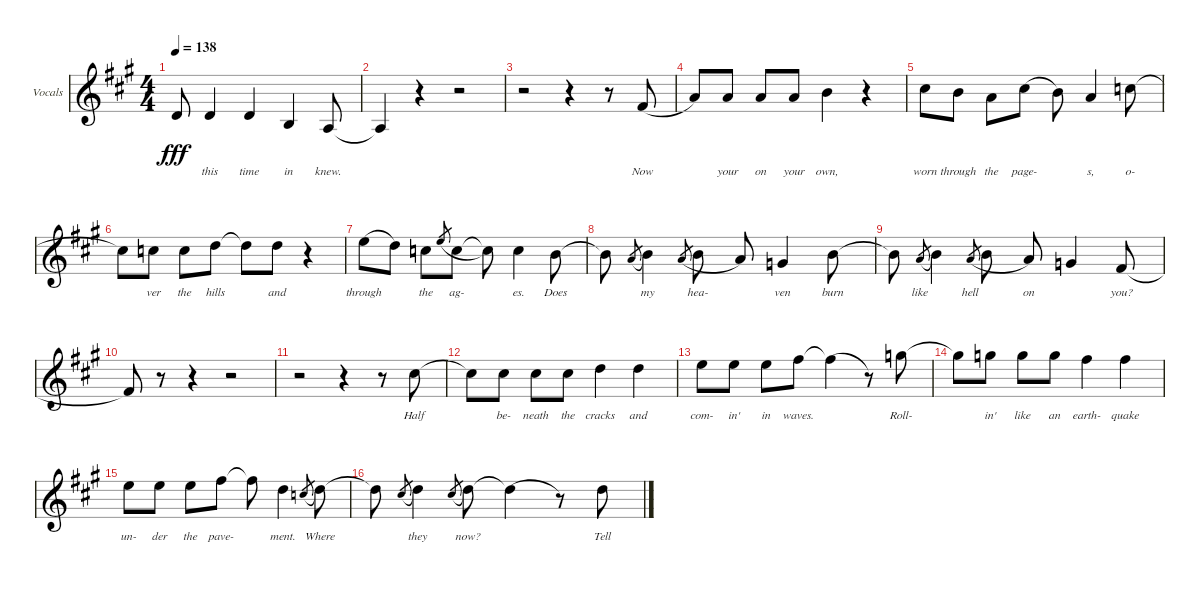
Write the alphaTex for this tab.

\defaultSystemsLayout 4
\bracketExtendMode groupsimilarinstruments
\firstSystemTrackNameOrientation horizontal
\otherSystemsTrackNameOrientation horizontal
\track ("Vocals" "Vocals") {instrument distortionguitar}
\staff {score}
\tuning (E4 B3 G3 D3 A2 E2)
\ts (4 4)
\tempo 138
\clef g2
\scale
0.333333
\ks a
0.4{t}.8{lyrics (0 "") lyrics (1 "") lyrics (2 "") lyrics (3 "") lyrics (4 "") dy fff} 0.4.4{lyrics (0 "this") lyrics (1 "") lyrics (2 "") lyrics (3 "") lyrics (4 "")} 0.4.4{lyrics (0 "time") lyrics (1 "") lyrics (2 "") lyrics (3 "") lyrics (4 "")} 2.5.4{lyrics (0 "in") lyrics (1 "") lyrics (2 "") lyrics (3 "") lyrics (4 "")} 0.5.8{lyrics (0 "knew.") lyrics (1 "") lyrics (2 "") lyrics (3 "") lyrics (4 "")} |
\scale
0.333333 0.5{t}.4{lyrics (0 "") lyrics (1 "") lyrics (2 "") lyrics (3 "") lyrics (4 "")} r.4 r.2 |
\scale
0.333333 r.2 r.4 r.8 4.4.8{lyrics (0 "Now") lyrics (1 "") lyrics (2 "") lyrics (3 "") lyrics (4 "") legatoorigin} |
\scale
0.333333 2.3.8{lyrics (0 "") lyrics (1 "") lyrics (2 "") lyrics (3 "") lyrics (4 "")} 2.3.8{lyrics (0 "your") lyrics (1 "") lyrics (2 "") lyrics (3 "") lyrics (4 "")} 2.3.8{lyrics (0 "on") lyrics (1 "") lyrics (2 "") lyrics (3 "") lyrics (4 "")} 2.3.8{lyrics (0 "your") lyrics (1 "") lyrics (2 "") lyrics (3 "") lyrics (4 "")} 0.2.4{lyrics (0 "own,") lyrics (1 "") lyrics (2 "") lyrics (3 "") lyrics (4 "")} r.4 |
\scale
0.333333 2.2.8{lyrics (0 "worn") lyrics (1 "") lyrics (2 "") lyrics (3 "") lyrics (4 "")} 0.2.8{lyrics (0 "through") lyrics (1 "") lyrics (2 "") lyrics (3 "") lyrics (4 "")} 2.3.8{lyrics (0 "the") lyrics (1 "") lyrics (2 "") lyrics (3 "") lyrics (4 "")} 2.2.8{lyrics (0 "page-") lyrics (1 "") lyrics (2 "") lyrics (3 "") lyrics (4 "") legatoorigin} 0.2.8{lyrics (0 "") lyrics (1 "") lyrics (2 "") lyrics (3 "") lyrics (4 "")} 2.3.4{lyrics (0 "s,") lyrics (1 "") lyrics (2 "") lyrics (3 "") lyrics (4 "")} 1.2.8{lyrics (0 "o-") lyrics (1 "") lyrics (2 "") lyrics (3 "") lyrics (4 "")} |
\scale
0.333333 1.2{t}.8{lyrics (0 "") lyrics (1 "") lyrics (2 "") lyrics (3 "") lyrics (4 "")} 1.2.8{lyrics (0 "ver") lyrics (1 "") lyrics (2 "") lyrics (3 "") lyrics (4 "")} 1.2.8{lyrics (0 "the") lyrics (1 "") lyrics (2 "") lyrics (3 "") lyrics (4 "")} 3.2.8{lyrics (0 "hills") lyrics (1 "") lyrics (2 "") lyrics (3 "") lyrics (4 "")} 3.2{t}.8{lyrics (0 "") lyrics (1 "") lyrics (2 "") lyrics (3 "") lyrics (4 "")} 3.2.8{lyrics (0 "and") lyrics (1 "") lyrics (2 "") lyrics (3 "") lyrics (4 "")} r.4 |
\scale
0.333333 0.1.8{lyrics (0 "through") lyrics (1 "") lyrics (2 "") lyrics (3 "") lyrics (4 "") legatoorigin} 3.2.8{lyrics (0 "") lyrics (1 "") lyrics (2 "") lyrics (3 "") lyrics (4 "")} 1.2.8{lyrics (0 "the") lyrics (1 "") lyrics (2 "") lyrics (3 "") lyrics (4 "")} 0.1.8{lyrics (0 "") lyrics (1 "") lyrics (2 "") lyrics (3 "") lyrics (4 "") gr legatoorigin} 1.2.8{lyrics (0 "ag-") lyrics (1 "") lyrics (2 "") lyrics (3 "") lyrics (4 "") legatoorigin} 1.2{t}.8{lyrics (0 "") lyrics (1 "") lyrics (2 "") lyrics (3 "") lyrics (4 "")} 1.2.4{lyrics (0 "es.") lyrics (1 "") lyrics (2 "") lyrics (3 "") lyrics (4 "")} 0.2.8{lyrics (0 "Does") lyrics (1 "") lyrics (2 "") lyrics (3 "") lyrics (4 "")} |
\scale
0.333333 0.2{t}.8{lyrics (0 "") lyrics (1 "") lyrics (2 "") lyrics (3 "") lyrics (4 "")} 2.3.8{lyrics (0 "") lyrics (1 "") lyrics (2 "") lyrics (3 "") lyrics (4 "") gr legatoorigin} 0.2.4{lyrics (0 "my") lyrics (1 "") lyrics (2 "") lyrics (3 "") lyrics (4 "")} 2.3.8{lyrics (0 "") lyrics (1 "") lyrics (2 "") lyrics (3 "") lyrics (4 "") gr legatoorigin} 0.2.8{lyrics (0 "hea-") lyrics (1 "") lyrics (2 "") lyrics (3 "") lyrics (4 "") legatoorigin} 2.3.8{lyrics (0 "") lyrics (1 "") lyrics (2 "") lyrics (3 "") lyrics (4 "")} 0.3.4{lyrics (0 "ven") lyrics (1 "") lyrics (2 "") lyrics (3 "") lyrics (4 "")} 0.2.8{lyrics (0 "burn") lyrics (1 "") lyrics (2 "") lyrics (3 "") lyrics (4 "")} |
\scale
0.333333 0.2{t}.8{lyrics (0 "") lyrics (1 "") lyrics (2 "") lyrics (3 "") lyrics (4 "")} 2.3.8{lyrics (0 "like") lyrics (1 "") lyrics (2 "") lyrics (3 "") lyrics (4 "") gr legatoorigin} 0.2.4{lyrics (0 "") lyrics (1 "") lyrics (2 "") lyrics (3 "") lyrics (4 "")} 2.3.8{lyrics (0 "hell") lyrics (1 "") lyrics (2 "") lyrics (3 "") lyrics (4 "") gr legatoorigin} 0.2.8{lyrics (0 "") lyrics (1 "") lyrics (2 "") lyrics (3 "") lyrics (4 "") legatoorigin} 2.3.8{lyrics (0 "on") lyrics (1 "") lyrics (2 "") lyrics (3 "") lyrics (4 "")} 0.3.4{lyrics (0 "") lyrics (1 "") lyrics (2 "") lyrics (3 "") lyrics (4 "")} 4.4.8{lyrics (0 "you?") lyrics (1 "") lyrics (2 "") lyrics (3 "") lyrics (4 "")} |
\scale
0.333333 4.4{t}.8{lyrics (0 "") lyrics (1 "") lyrics (2 "") lyrics (3 "") lyrics (4 "")} r.8 r.4 r.2 |
\scale
0.333333 r.2 r.4 r.8 2.2.8{lyrics (0 "Half") lyrics (1 "") lyrics (2 "") lyrics (3 "") lyrics (4 "")} |
\scale
0.333333 2.2{t}.8{lyrics (0 "") lyrics (1 "") lyrics (2 "") lyrics (3 "") lyrics (4 "")} 2.2.8{lyrics (0 "be-") lyrics (1 "") lyrics (2 "") lyrics (3 "") lyrics (4 "")} 2.2.8{lyrics (0 "neath") lyrics (1 "") lyrics (2 "") lyrics (3 "") lyrics (4 "")} 2.2.8{lyrics (0 "the") lyrics (1 "") lyrics (2 "") lyrics (3 "") lyrics (4 "")} 3.2.4{lyrics (0 "cracks") lyrics (1 "") lyrics (2 "") lyrics (3 "") lyrics (4 "")} 3.2.4{lyrics (0 "and") lyrics (1 "") lyrics (2 "") lyrics (3 "") lyrics (4 "")} |
\scale
0.333333 0.1.8{lyrics (0 "com-") lyrics (1 "") lyrics (2 "") lyrics (3 "") lyrics (4 "")} 0.1.8{lyrics (0 "in'") lyrics (1 "") lyrics (2 "") lyrics (3 "") lyrics (4 "")} 0.1.8{lyrics (0 "in") lyrics (1 "") lyrics (2 "") lyrics (3 "") lyrics (4 "")} 2.1.8{lyrics (0 "waves.") lyrics (1 "") lyrics (2 "") lyrics (3 "") lyrics (4 "")} 2.1{t}.4{lyrics (0 "") lyrics (1 "") lyrics (2 "") lyrics (3 "") lyrics (4 "") legatoorigin} r.8 3.1.8{lyrics (0 "Roll-") lyrics (1 "") lyrics (2 "") lyrics (3 "") lyrics (4 "")} |
\scale
0.333333 3.1{t}.8{lyrics (0 "") lyrics (1 "") lyrics (2 "") lyrics (3 "") lyrics (4 "")} 3.1.8{lyrics (0 "in'") lyrics (1 "") lyrics (2 "") lyrics (3 "") lyrics (4 "")} 3.1.8{lyrics (0 "like") lyrics (1 "") lyrics (2 "") lyrics (3 "") lyrics (4 "")} 3.1.8{lyrics (0 "an") lyrics (1 "") lyrics (2 "") lyrics (3 "") lyrics (4 "")} 2.1.4{lyrics (0 "earth-") lyrics (1 "") lyrics (2 "") lyrics (3 "") lyrics (4 "")} 2.1.4{lyrics (0 "quake") lyrics (1 "") lyrics (2 "") lyrics (3 "") lyrics (4 "")} |
\scale
0.333333 0.1.8{lyrics (0 "un-") lyrics (1 "") lyrics (2 "") lyrics (3 "") lyrics (4 "")} 0.1.8{lyrics (0 "der") lyrics (1 "") lyrics (2 "") lyrics (3 "") lyrics (4 "")} 0.1.8{lyrics (0 "the") lyrics (1 "") lyrics (2 "") lyrics (3 "") lyrics (4 "")} 2.1.8{lyrics (0 "pave-") lyrics (1 "") lyrics (2 "") lyrics (3 "") lyrics (4 "")} 2.1{t}.8{lyrics (0 "") lyrics (1 "") lyrics (2 "") lyrics (3 "") lyrics (4 "")} 3.2.4{lyrics (0 "ment.") lyrics (1 "") lyrics (2 "") lyrics (3 "") lyrics (4 "")} 1.2.8{lyrics (0 "") lyrics (1 "") lyrics (2 "") lyrics (3 "") lyrics (4 "") gr legatoorigin} 3.2.8{lyrics (0 "Where") lyrics (1 "") lyrics (2 "") lyrics (3 "") lyrics (4 "")} |
\scale
0.333333 3.2{t}.8{lyrics (0 "") lyrics (1 "") lyrics (2 "") lyrics (3 "") lyrics (4 "")} 2.2.8{lyrics (0 "") lyrics (1 "") lyrics (2 "") lyrics (3 "") lyrics (4 "") gr legatoorigin} 3.2.4{lyrics (0 "they") lyrics (1 "") lyrics (2 "") lyrics (3 "") lyrics (4 "")} 2.2.8{lyrics (0 "") lyrics (1 "") lyrics (2 "") lyrics (3 "") lyrics (4 "") gr legatoorigin} 3.2.8{lyrics (0 "now?") lyrics (1 "") lyrics (2 "") lyrics (3 "") lyrics (4 "")} 3.2{t}.4{lyrics (0 "") lyrics (1 "") lyrics (2 "") lyrics (3 "") lyrics (4 "") legatoorigin} r.8 3.2.8{lyrics (0 "Tell") lyrics (1 "") lyrics (2 "") lyrics (3 "") lyrics (4 "")}
